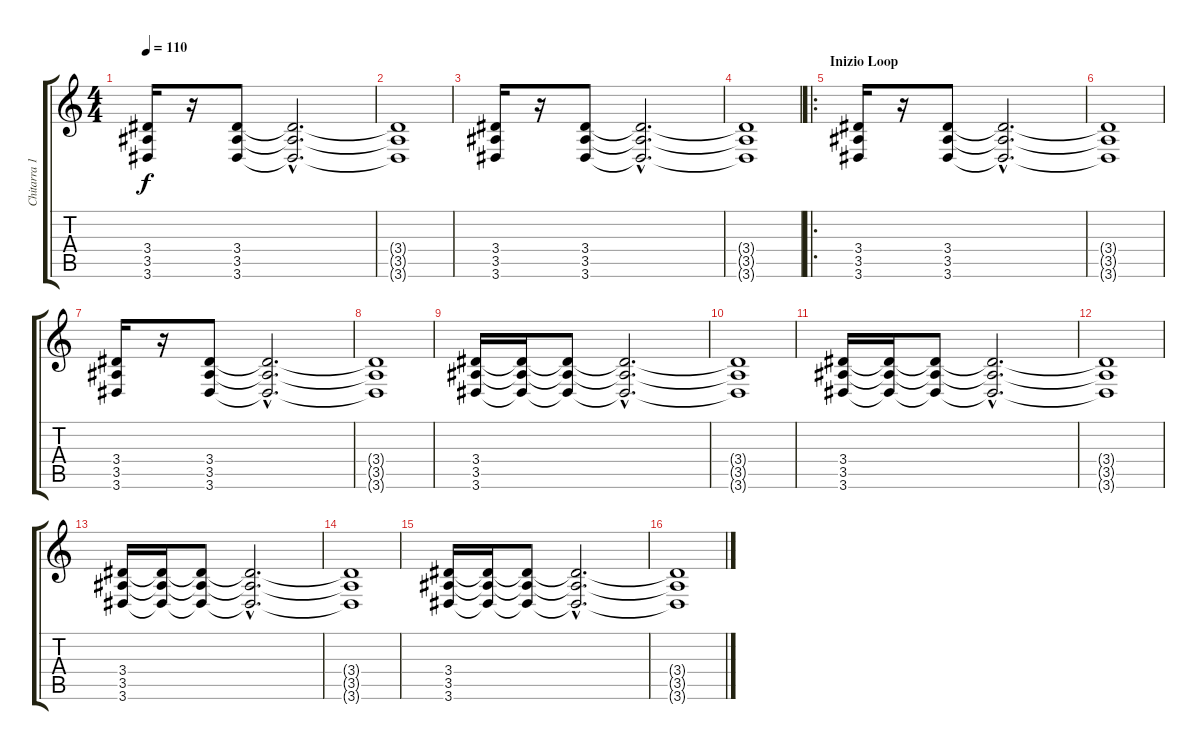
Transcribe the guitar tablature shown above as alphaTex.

\track ("Chitarra 1 Oct" "Chitarra 1") {instrument overdrivenguitar}
\staff {score tabs}
\tuning (D4 A3 F3 C3 G2 C2) {hide}
\ts (4 4)
\tempo 110
\clef g2
\ks c
(3.4 3.5 3.6).16{dy f instrument overdrivenguitar} r.16 (3.4 3.5 3.6).8 (3.4{hac t} 3.5{hac t} 3.6{hac t}).2{d} |
(3.4{t} 3.5{t} 3.6{t}).1 |
(3.4 3.5 3.6).16 r.16 (3.4 3.5 3.6).8 (3.4{hac t} 3.5{hac t} 3.6{hac t}).2{d} |
(3.4{t} 3.5{t} 3.6{t}).1 |
\ro
\section ("" "Inizio Loop")
(3.4 3.5 3.6).16 r.16 (3.4 3.5 3.6).8 (3.4{hac t} 3.5{hac t} 3.6{hac t}).2{d} |
(3.4{t} 3.5{t} 3.6{t}).1 |
(3.4 3.5 3.6).16 r.16 (3.4 3.5 3.6).8 (3.4{hac t} 3.5{hac t} 3.6{hac t}).2{d} |
(3.4{t} 3.5{t} 3.6{t}).1 |
(3.4 3.5 3.6).16 (3.4{t} 3.5{t} 3.6{t}).16 (3.4{t} 3.5{t} 3.6{t}).8 (3.4{hac t} 3.5{hac t} 3.6{hac t}).2{d} |
(3.4{t} 3.5{t} 3.6{t}).1 |
(3.4 3.5 3.6).16 (3.4{t} 3.5{t} 3.6{t}).16 (3.4{t} 3.5{t} 3.6{t}).8 (3.4{hac t} 3.5{hac t} 3.6{hac t}).2{d} |
(3.4{t} 3.5{t} 3.6{t}).1 |
(3.4 3.5 3.6).16 (3.4{t} 3.5{t} 3.6{t}).16 (3.4{t} 3.5{t} 3.6{t}).8 (3.4{hac t} 3.5{hac t} 3.6{hac t}).2{d} |
(3.4{t} 3.5{t} 3.6{t}).1 |
(3.4 3.5 3.6).16 (3.4{t} 3.5{t} 3.6{t}).16 (3.4{t} 3.5{t} 3.6{t}).8 (3.4{hac t} 3.5{hac t} 3.6{hac t}).2{d} |
(3.4{t} 3.5{t} 3.6{t}).1
